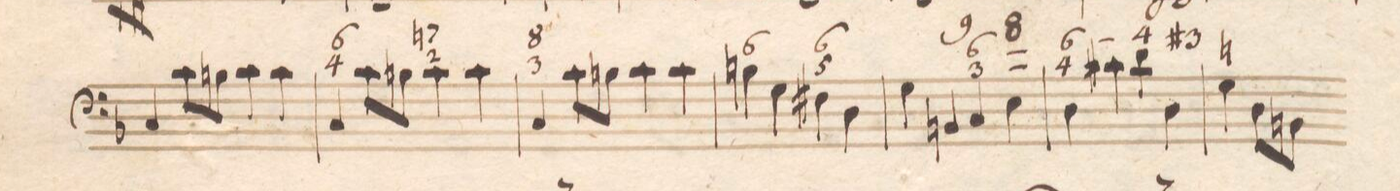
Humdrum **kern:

**kern	**fb	**dynam
*I"Organo	*	*
*clefF4	*	*
*k[b-]	*	*
*met(c|)	*	*
*M2/2	*	*
4C/	.	.
8c\L	.	.
8Bn\J	.	.
4c\	.	.
4c\	.	.
=54	=54	=54
4C/	6 4	.
8c\L	.	.
8Bn\J	.	.
4c\	7n 2	.
4c\	.	.
=55	=55	=55
4C/	8 3	.
8c\L	.	.
8Bn\J	.	.
4c\	.	.
4c\	.	.
=56	=56	=56
4Bn\	6	.
4G\	.	.
4F#X\	6 5	.
4D\	.	.
=57	=57	=57
4G\	.	.
4BBn/	.	.
4C/	9 6_ 3_	.
4E/	8 _ _	.
=58	=58	=58
4D\	6 4	.
4c#X\	_	.
4d\	4	.
4D\	3#	.
=59	=59	=59
4G\	n	.
8D\L	.	.
8BBn\J	.	.
*-	*-	*-
